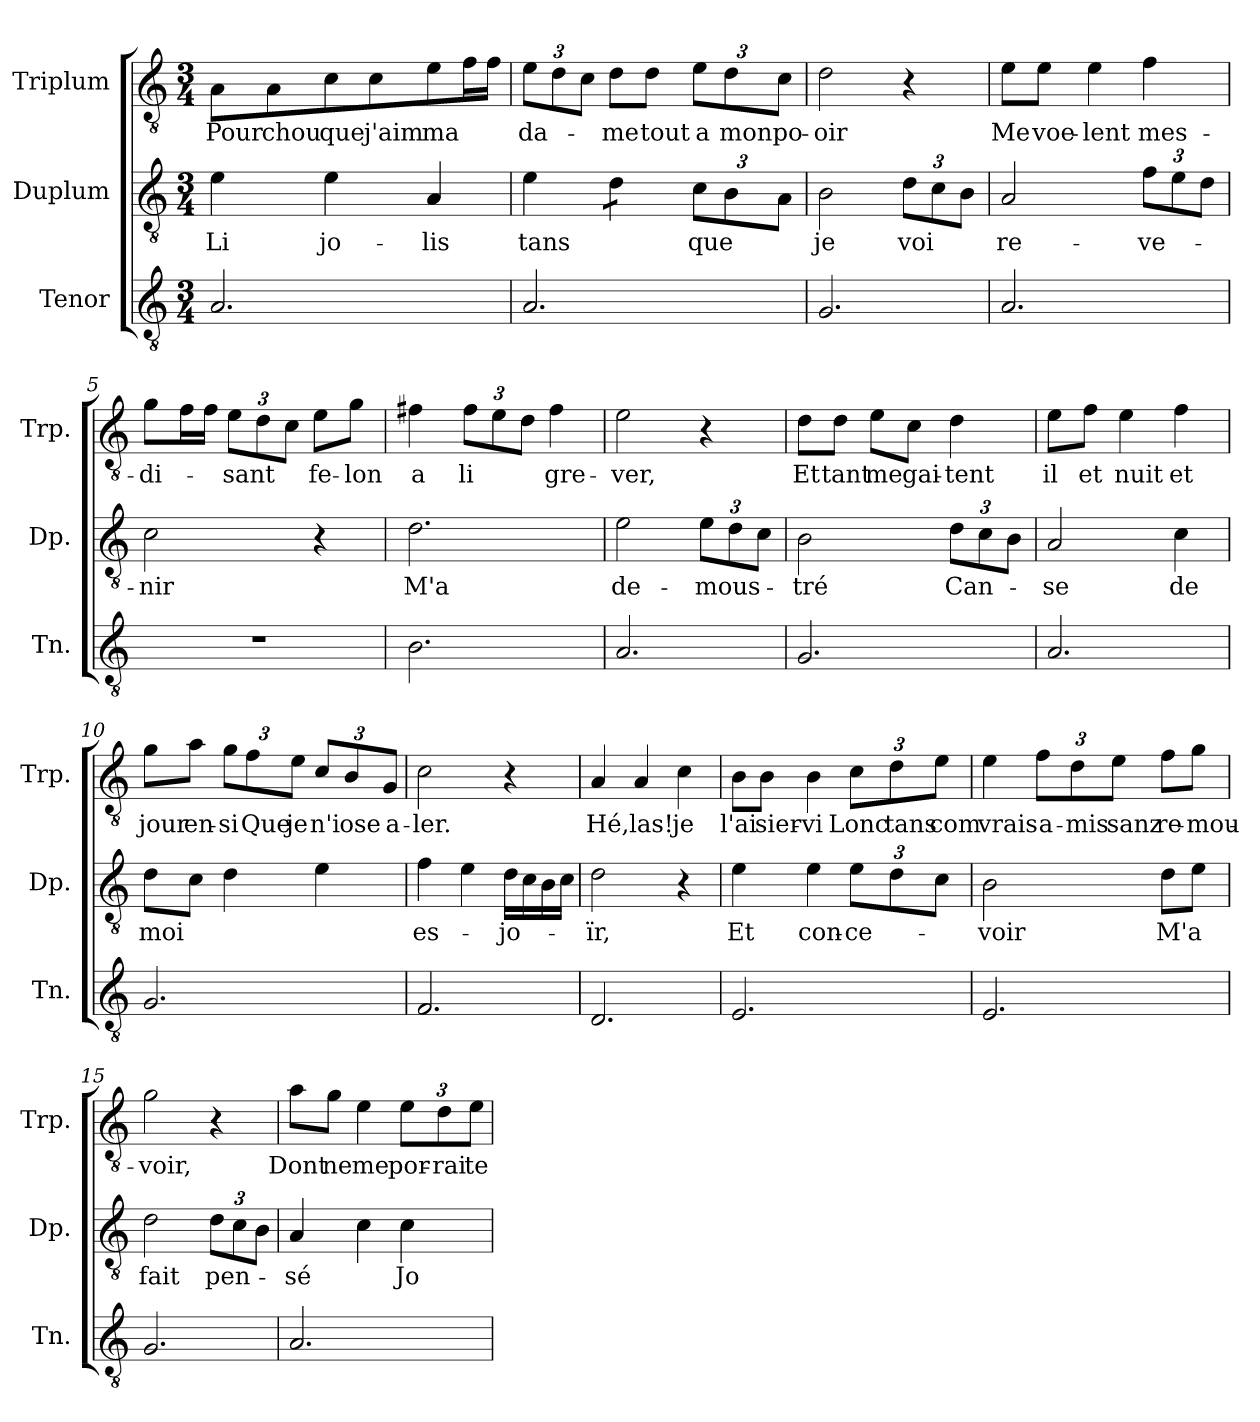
**kern	**kern	**text	**kern	**text
*part3	*part2	*part2	*part1	*part1
*staff3	*staff2	*staff2	*staff1	*staff1
*I"Tenor	*I"Duplum	*	*I"Triplum	*
*I'Tn.	*I'Dp.	*	*I'Trp.	*
*clefGv2	*clefGv2	*	*clefGv2	*
*k[]	*k[]	*	*k[]	*
*M3/4	*M3/4	*	*M3/4	*
=1	=1	=1	=1	=1
!	!	!LO:LY:b	!	!LO:LY:b
2.A/	4e\	Li	8A/L	Pour
!	!	!	!	!LO:LY:b
.	.	.	8A/J	chou
!	!	!LO:LY:b	!	!LO:LY:b
.	4e\	jo-	8c\L	que
!	!	!	!	!LO:LY:b
.	.	.	8c\J	j'aim
!	!	!LO:LY:b	!	!LO:LY:b
.	4A/	-lis	8e\L	ma
*	*	*	*tremolo	*
.	.	.	16f\	.
.	.	.	16f\JJ	.
*	*	*	*Xtremolo	*
=2	=2	=2	=2	=2
!	!	!LO:LY:b	!	!
*	*	*	*Xbrackettup	*
!	!	!	!	!LO:LY:b
2.A/	4e\	tans	12e\L	da-
.	.	.	12d\	.
.	.	.	12c\J	.
!	!	!	!	!LO:LY:b
*	*tremolo	*	*	*
.	8d\L	.	8d\L	-me
!	!	!	!	!LO:LY:b
.	8d\J	.	8d\J	tout
*	*Xtremolo	*	*	*
*	*Xbrackettup	*	*	*
!	!	!LO:LY:b	!	!LO:LY:b
.	12c\L	que	12e\L	a
!	!	!	!	!LO:LY:b
.	12B\	.	12d\	mon
!	!	!	!	!LO:LY:b
.	12A\J	.	12c\J	po-
=3	=3	=3	=3	=3
!	!	!LO:LY:b	!	!LO:LY:b
2.G/	2B\	je	2d\	-oir
!	!	!LO:LY:b	!	!
.	12d\L	voi	4r	.
.	12c\	.	.	.
.	12B\J	.	.	.
=4	=4	=4	=4	=4
!	!	!LO:LY:b	!	!LO:LY:b
2.A/	2A/	re-	8e\L	Me
!	!	!	!	!LO:LY:b
.	.	.	8e\J	voe-
!	!	!	!	!LO:LY:b
.	.	.	4e\	-lent
!	!	!LO:LY:b	!	!LO:LY:b
.	12f\L	-ve-	4f\	mes-
.	12e\	.	.	.
.	12d\J	.	.	.
!!LO:LB:g=z
=5	=5	=5	=5	=5
!	!	!LO:LY:b	!	!LO:LY:b
2.r	2c\	-nir	8g\L	-di-
*	*	*	*tremolo	*
.	.	.	16f\	.
.	.	.	16f\JJ	.
*	*	*	*Xtremolo	*
!	!	!	!	!LO:LY:b
.	.	.	12e\L	-sant
.	.	.	12d\	.
.	.	.	12c\J	.
!	!	!	!	!LO:LY:b
.	4r	.	8e\L	fe-
!	!	!	!	!LO:LY:b
.	.	.	8g\J	-lon
=6	=6	=6	=6	=6
!	!	!LO:LY:b	!	!LO:LY:b
2.B\	2.d\	M'a	4f#X\	a
!	!	!	!	!LO:LY:b
.	.	.	12f#\L	li
.	.	.	12e\	.
.	.	.	12d\J	.
!	!	!	!	!LO:LY:b
.	.	.	4f#\	gre-
=7	=7	=7	=7	=7
!	!	!LO:LY:b	!	!LO:LY:b
2.A/	2e\	de-	2e\	-ver,
!	!	!LO:LY:b	!	!
.	12e\L	-mous-	4r	.
.	12d\	.	.	.
.	12c\J	.	.	.
=8	=8	=8	=8	=8
!	!	!LO:LY:b	!	!LO:LY:b
2.G/	2B\	-tré	8d\L	Et
!	!	!	!	!LO:LY:b
.	.	.	8d\J	tant
!	!	!	!	!LO:LY:b
.	.	.	8e\L	me
!	!	!	!	!LO:LY:b
.	.	.	8c\J	gai-
!	!	!LO:LY:b	!	!LO:LY:b
.	12d\L	Can-	4d\	-tent
.	12c\	.	.	.
.	12B\J	.	.	.
=9	=9	=9	=9	=9
!	!	!LO:LY:b	!	!LO:LY:b
2.A/	2A/	-se	8e\L	il
!	!	!	!	!LO:LY:b
.	.	.	8f\J	et
!	!	!	!	!LO:LY:b
.	.	.	4e\	nuit
!	!	!LO:LY:b	!	!LO:LY:b
.	4c\	de	4f\	et
!!LO:LB:g=z
=10	=10	=10	=10	=10
!	!	!LO:LY:b	!	!LO:LY:b
2.G/	8d\L	moi	8g\L	jour
!	!	!	!	!LO:LY:b
.	8c\J	.	8a\J	en-
!	!	!	!	!LO:LY:b
.	4d\	.	12g\L	-si
!	!	!	!	!LO:LY:b
.	.	.	12f\	Que
!	!	!	!	!LO:LY:b
.	.	.	12e\J	je
!	!	!	!	!LO:LY:b
.	4e\	.	12c/L	n'i
!	!	!	!	!LO:LY:b
.	.	.	12B/	ose
!	!	!	!	!LO:LY:b
.	.	.	12G/J	a-
=11	=11	=11	=11	=11
!	!	!LO:LY:b	!	!LO:LY:b
2.F/	4f\	es-	2c\	-ler.
.	4e\	.	.	.
!	!	!LO:LY:b	!	!
.	16d\LL	-jo-	4r	.
.	16c\	.	.	.
.	16B\	.	.	.
.	16c\JJ	.	.	.
=12	=12	=12	=12	=12
!	!	!LO:LY:b	!	!LO:LY:b
2.D/	2d\	-ïr,	4A/	Hé,
!	!	!	!	!LO:LY:b
.	.	.	4A/	las!
!	!	!	!	!LO:LY:b
.	4r	.	4c\	je
=13	=13	=13	=13	=13
!	!	!LO:LY:b	!	!LO:LY:b
2.E/	4e\	Et	8B\L	l'ai
!	!	!	!	!LO:LY:b
.	.	.	8B\J	sier-
!	!	!LO:LY:b	!	!LO:LY:b
.	4e\	con-	4B\	-vi
!	!	!LO:LY:b	!	!LO:LY:b
.	12e\L	-ce-	12c\L	Lonc
!	!	!	!	!LO:LY:b
.	12d\	.	12d\	tans
!	!	!	!	!LO:LY:b
.	12c\J	.	12e\J	com
!!LO:LB:g=z
=14	=14	=14	=14	=14
!	!	!LO:LY:b	!	!LO:LY:b
2.E/	2B\	-voir	4e\	vrais
!	!	!	!	!LO:LY:b
.	.	.	12f\L	a-
!	!	!	!	!LO:LY:b
.	.	.	12d\	-mis
!	!	!	!	!LO:LY:b
.	.	.	12e\J	sanz
!	!	!LO:LY:b	!	!LO:LY:b
.	8d\L	M'a	8f\L	re-
!	!	!	!	!LO:LY:b
.	8e\J	.	8g\J	-mou-
=15	=15	=15	=15	=15
!	!	!LO:LY:b	!	!LO:LY:b
2.G/	2d\	fait	2g\	-voir,
!	!	!LO:LY:b	!	!
.	12d\L	pen-	4r	.
.	12c\	.	.	.
.	12B\J	.	.	.
=16	=16	=16	=16	=16
!	!	!LO:LY:b	!	!LO:LY:b
2.A/	4A/	-sé	8a\L	Dont
!	!	!	!	!LO:LY:b
.	.	.	8g\J	ne
!	!	!	!	!LO:LY:b
.	4c\	.	4e\	me
!	!	!LO:LY:b	!	!LO:LY:b
.	4c\	Jo-	12e\L	por-
!	!	!	!	!LO:LY:b
.	.	.	12d\	-rai
!	!	!	!	!LO:LY:b
.	.	.	12e\J	te-
=	=	=	=	=
*-	*-	*-	*-	*-
